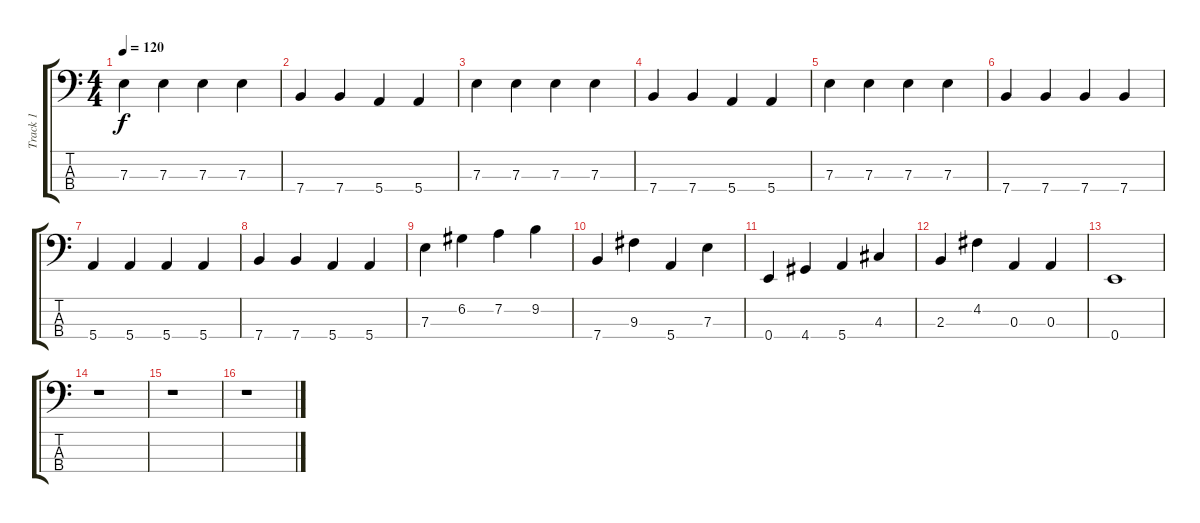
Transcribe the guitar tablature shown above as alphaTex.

\track ("Track 1" "Track 1") {instrument electricbassfinger}
\staff {score tabs}
\tuning (G2 D2 A1 E1) {hide}
\ts (4 4)
\tempo 120
\clef f4
\ks c
7.3.4{dy f} 7.3.4 7.3.4 7.3.4 |
7.4.4 7.4.4 5.4.4 5.4.4 |
7.3.4 7.3.4 7.3.4 7.3.4 |
7.4.4 7.4.4 5.4.4 5.4.4 |
7.3.4 7.3.4 7.3.4 7.3.4 |
7.4.4 7.4.4 7.4.4 7.4.4 |
5.4.4 5.4.4 5.4.4 5.4.4 |
7.4.4 7.4.4 5.4.4 5.4.4 |
7.3.4 6.2.4 7.2.4 9.2.4 |
7.4.4 9.3.4 5.4.4 7.3.4 |
0.4.4 4.4.4 5.4.4 4.3.4 |
2.3.4 4.2.4 0.3.4 0.3.4 |
0.4.1 |
r.1 |
r.1 |
r.1
